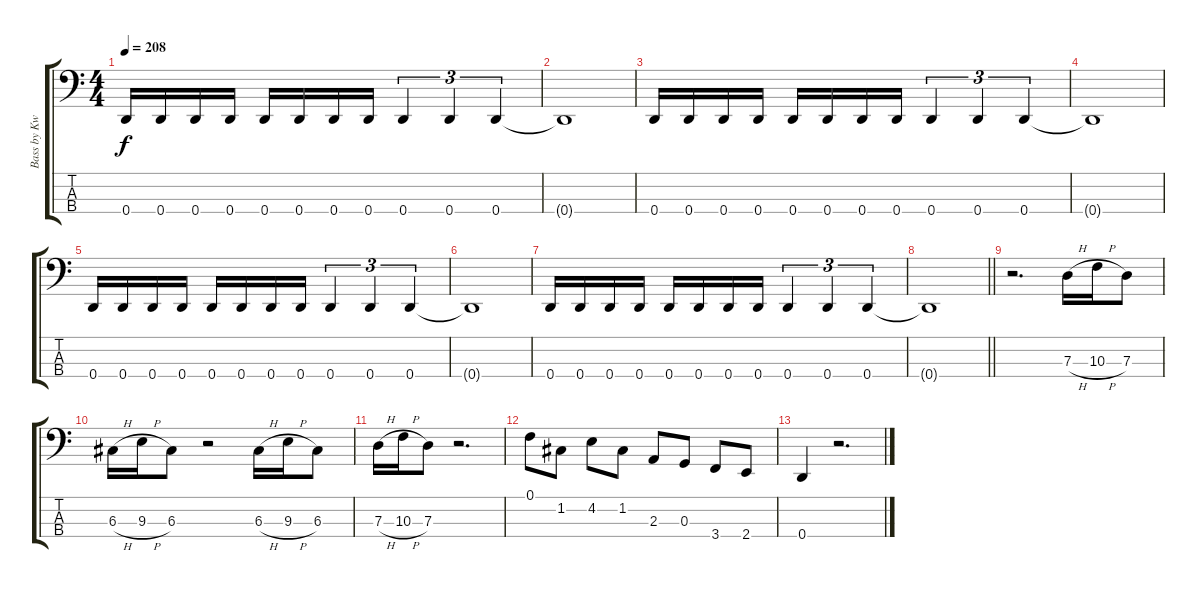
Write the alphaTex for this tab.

\track ("Bass by Kwonnie" "Bass by Kw") {instrument electricbassfinger}
\staff {score tabs}
\tuning (F2 C2 G1 D1) {hide}
\ts (4 4)
\tempo 208
\clef f4
\ks c
0.4.16{dy f} 0.4.16 0.4.16 0.4.16 0.4.16 0.4.16 0.4.16 0.4.16 0.4.4{tu (3 2)} 0.4.4{tu (3 2)} 0.4.4{tu (3 2)} |
0.4{t}.1 |
0.4.16 0.4.16 0.4.16 0.4.16 0.4.16 0.4.16 0.4.16 0.4.16 0.4.4{tu (3 2)} 0.4.4{tu (3 2)} 0.4.4{tu (3 2)} |
0.4{t}.1 |
0.4.16 0.4.16 0.4.16 0.4.16 0.4.16 0.4.16 0.4.16 0.4.16 0.4.4{tu (3 2)} 0.4.4{tu (3 2)} 0.4.4{tu (3 2)} |
0.4{t}.1 |
0.4.16 0.4.16 0.4.16 0.4.16 0.4.16 0.4.16 0.4.16 0.4.16 0.4.4{tu (3 2)} 0.4.4{tu (3 2)} 0.4.4{tu (3 2)} |
\barLineRight lightlight
0.4{t}.1 |
r.2{d} 7.3{h}.16 10.3{h}.16 7.3.8 |
6.3{h}.16 9.3{h}.16 6.3.8 r.2 6.3{h}.16 9.3{h}.16 6.3.8 |
7.3{h}.16 10.3{h}.16 7.3.8 r.2{d} |
0.1.8 1.2.8 4.2.8 1.2.8 2.3.8 0.3.8 3.4.8 2.4.8 |
0.4.4 r.2{d}
